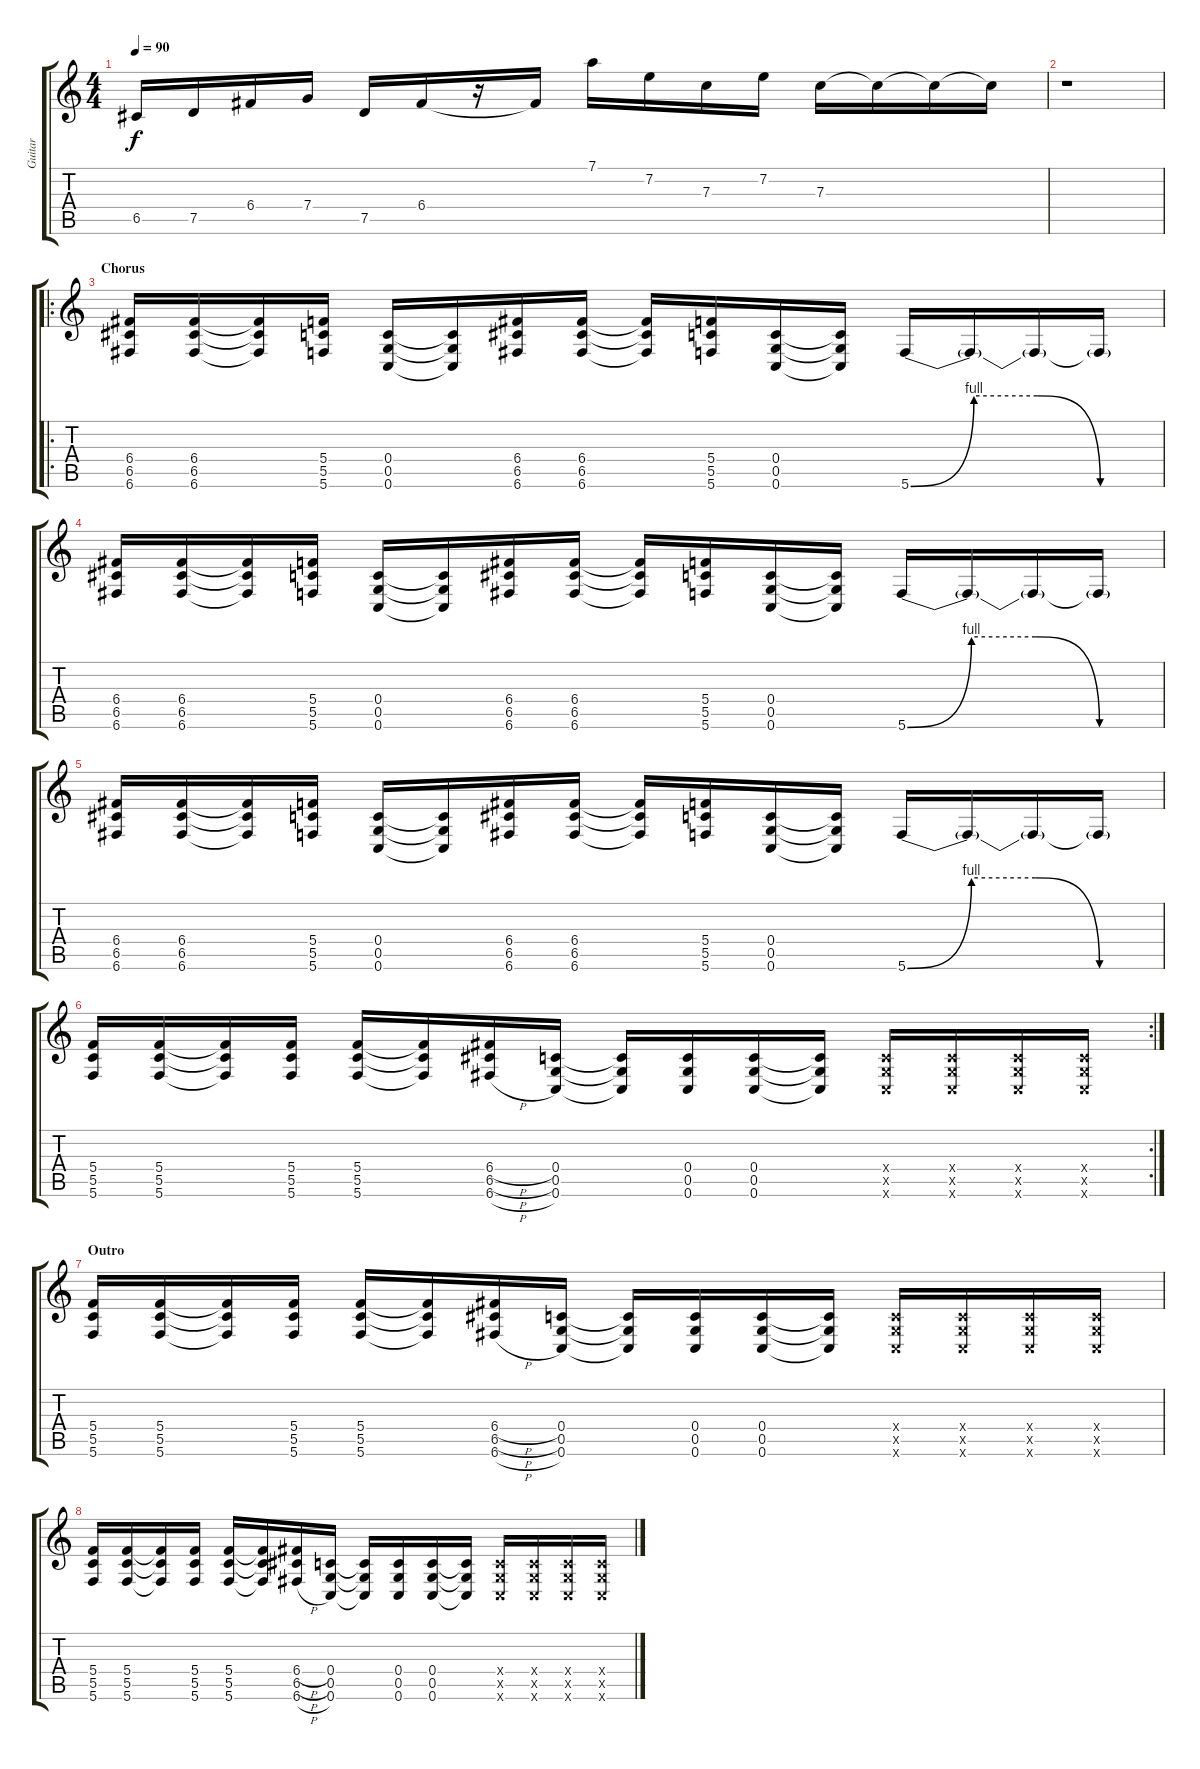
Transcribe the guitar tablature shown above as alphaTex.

\track ("Guitar" "Guitar") {instrument distortionguitar}
\staff {score tabs}
\tuning (D4 A3 F3 C3 G2 C2) {hide}
\ts (4 4)
\tempo 90
\clef g2
\ks c
6.5.16{dy f instrument guitarfretnoise} 7.5.16 6.4.16 7.4.16 7.5.16 6.4.16 r.16 6.4{t}.16 7.1.16 7.2.16 7.3.16 7.2.16 7.3.16 7.3{t}.16 7.3{t}.16 7.3{t}.16 |
r.1 |
\ro
\section ("" "Chorus")
(6.4 6.5 6.6).16{instrument distortionguitar} (6.4 6.5 6.6).16 (6.4{t} 6.5{t} 6.6{t}).16 (5.4 5.5 5.6).16 (0.4 0.5 0.6).16 (0.4{t} 0.5{t} 0.6{t}).16 (6.4 6.5 6.6).16 (6.4 6.5 6.6).16 (6.4{t} 6.5{t} 6.6{t}).16 (5.4 5.5 5.6).16 (0.4 0.5 0.6).16 (0.4{t} 0.5{t} 0.6{t}).16 5.6{be (custom 0 0 15 4 30 4 45 0 60 0)}.16 5.6{t}.16 5.6{t}.16 5.6{t}.16 |
(6.4 6.5 6.6).16 (6.4 6.5 6.6).16 (6.4{t} 6.5{t} 6.6{t}).16 (5.4 5.5 5.6).16 (0.4 0.5 0.6).16 (0.4{t} 0.5{t} 0.6{t}).16 (6.4 6.5 6.6).16 (6.4 6.5 6.6).16 (6.4{t} 6.5{t} 6.6{t}).16 (5.4 5.5 5.6).16 (0.4 0.5 0.6).16 (0.4{t} 0.5{t} 0.6{t}).16 5.6{be (custom 0 0 15 4 30 4 45 0 60 0)}.16 5.6{t}.16 5.6{t}.16 5.6{t}.16 |
(6.4 6.5 6.6).16 (6.4 6.5 6.6).16 (6.4{t} 6.5{t} 6.6{t}).16 (5.4 5.5 5.6).16 (0.4 0.5 0.6).16 (0.4{t} 0.5{t} 0.6{t}).16 (6.4 6.5 6.6).16 (6.4 6.5 6.6).16 (6.4{t} 6.5{t} 6.6{t}).16 (5.4 5.5 5.6).16 (0.4 0.5 0.6).16 (0.4{t} 0.5{t} 0.6{t}).16 5.6{be (custom 0 0 15 4 30 4 45 0 60 0)}.16 5.6{t}.16 5.6{t}.16 5.6{t}.16 |
\rc 2
(5.4 5.5 5.6).16 (5.4 5.5 5.6).16 (5.4{t} 5.5{t} 5.6{t}).16 (5.4 5.5 5.6).16 (5.4 5.5 5.6).16 (5.4{t} 5.5{t} 5.6{t}).16 (6.4{h} 6.5{h} 6.6{h}).16 (0.4 0.5 0.6).16 (0.4{t} 0.5{t} 0.6{t}).16 (0.4 0.5 0.6).16 (0.4 0.5 0.6).16 (0.4{t} 0.5{t} 0.6{t}).16 (0.4{x} 0.5{x} 0.6{x}).16 (0.4{x} 0.5{x} 0.6{x}).16 (0.4{x} 0.5{x} 0.6{x}).16 (0.4{x} 0.5{x} 0.6{x}).16 |
\section ("" "Outro")
(5.4 5.5 5.6).16 (5.4 5.5 5.6).16 (5.4{t} 5.5{t} 5.6{t}).16 (5.4 5.5 5.6).16 (5.4 5.5 5.6).16 (5.4{t} 5.5{t} 5.6{t}).16 (6.4{h} 6.5{h} 6.6{h}).16 (0.4 0.5 0.6).16 (0.4{t} 0.5{t} 0.6{t}).16 (0.4 0.5 0.6).16 (0.4 0.5 0.6).16 (0.4{t} 0.5{t} 0.6{t}).16 (0.4{x} 0.5{x} 0.6{x}).16 (0.4{x} 0.5{x} 0.6{x}).16 (0.4{x} 0.5{x} 0.6{x}).16 (0.4{x} 0.5{x} 0.6{x}).16 |
(5.4 5.5 5.6).16 (5.4 5.5 5.6).16 (5.4{t} 5.5{t} 5.6{t}).16 (5.4 5.5 5.6).16 (5.4 5.5 5.6).16 (5.4{t} 5.5{t} 5.6{t}).16 (6.4{h} 6.5{h} 6.6{h}).16 (0.4 0.5 0.6).16 (0.4{t} 0.5{t} 0.6{t}).16 (0.4 0.5 0.6).16 (0.4 0.5 0.6).16 (0.4{t} 0.5{t} 0.6{t}).16 (0.4{x} 0.5{x} 0.6{x}).16 (0.4{x} 0.5{x} 0.6{x}).16 (0.4{x} 0.5{x} 0.6{x}).16 (0.4{x} 0.5{x} 0.6{x}).16
